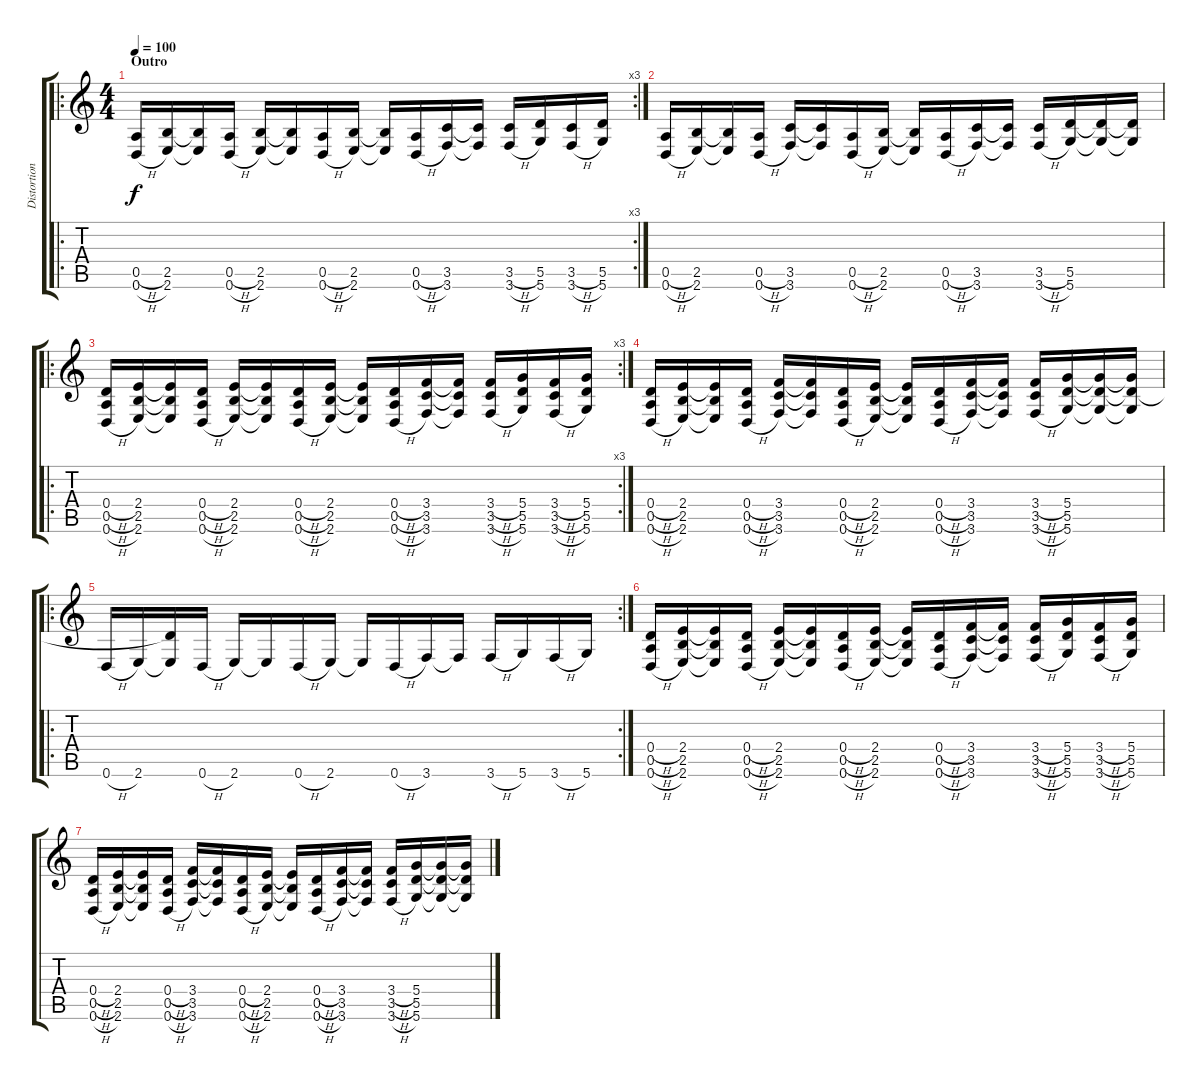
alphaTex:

\track ("Distortion Guitar" "Distortion") {instrument distortionguitar}
\staff {score tabs}
\tuning (E4 B3 G3 D3 A2 D2) {hide}
\ro
\rc 3
\ts (4 4)
\section ("" "Outro")
\tempo 100
\clef g2
\ks c
(0.5{h} 0.6{h}).16{dy f} (2.5 2.6).16 (2.5{t} 2.6{t}).16 (0.5{h} 0.6{h}).16 (2.5 2.6).16 (2.5{t} 2.6{t}).16 (0.5{h} 0.6{h}).16 (2.5 2.6).16 (2.5{t} 2.6{t}).16 (0.5{h} 0.6{h}).16 (3.5 3.6).16 (3.5{t} 3.6{t}).16 (3.5{h} 3.6{h}).16 (5.5 5.6).16 (3.5{h} 3.6{h}).16 (5.5 5.6).16 |
(0.5{h} 0.6{h}).16 (2.5 2.6).16 (2.5{t} 2.6{t}).16 (0.5{h} 0.6{h}).16 (3.5 3.6).16 (3.5{t} 3.6{t}).16 (0.5{h} 0.6{h}).16 (2.5 2.6).16 (2.5{t} 2.6{t}).16 (0.5{h} 0.6{h}).16 (3.5 3.6).16 (3.5{t} 3.6{t}).16 (3.5{h} 3.6{h}).16 (5.5 5.6).16 (5.5{t} 5.6{t}).16 (5.5{t} 5.6{t}).16 |
\ro
\rc 3
(0.4{h} 0.5{h} 0.6{h}).16 (2.4 2.5 2.6).16 (2.4{t} 2.5{t} 2.6{t}).16 (0.4{h} 0.5{h} 0.6{h}).16 (2.4 2.5 2.6).16 (2.4{t} 2.5{t} 2.6{t}).16 (0.4{h} 0.5{h} 0.6{h}).16 (2.4 2.5 2.6).16 (2.4{t} 2.5{t} 2.6{t}).16 (0.4{h} 0.5{h} 0.6{h}).16 (3.4 3.5 3.6).16 (3.4{t} 3.5{t} 3.6{t}).16 (3.4{h} 3.5{h} 3.6{h}).16 (5.4 5.5 5.6).16 (3.4{h} 3.5{h} 3.6{h}).16 (5.4 5.5 5.6).16 |
(0.4{h} 0.5{h} 0.6{h}).16 (2.4 2.5 2.6).16 (2.4{t} 2.5{t} 2.6{t}).16 (0.4{h} 0.5{h} 0.6{h}).16 (3.4 3.5 3.6).16 (3.4{t} 3.5{t} 3.6{t}).16 (0.4{h} 0.5{h} 0.6{h}).16 (2.4 2.5 2.6).16 (2.4{t} 2.5{t} 2.6{t}).16 (0.4{h} 0.5{h} 0.6{h}).16 (3.4 3.5 3.6).16 (3.4{t} 3.5{t} 3.6{t}).16 (3.4{h} 3.5{h} 3.6{h}).16 (5.4 5.5 5.6).16 (5.4{t} 5.5{t} 5.6{t}).16 (5.4{t} 5.5{t} 5.6{t}).16 |
\ro
\rc 2
0.6{h}.16 2.6.16 (5.5{t} 2.6{t}).16 0.6{h}.16 2.6.16 2.6{t}.16 0.6{h}.16 2.6.16 2.6{t}.16 0.6{h}.16 3.6.16 3.6{t}.16 3.6{h}.16 5.6.16 3.6{h}.16 5.6.16 |
(0.4{h} 0.5{h} 0.6{h}).16 (2.4 2.5 2.6).16 (2.4{t} 2.5{t} 2.6{t}).16 (0.4{h} 0.5{h} 0.6{h}).16 (2.4 2.5 2.6).16 (2.4{t} 2.5{t} 2.6{t}).16 (0.4{h} 0.5{h} 0.6{h}).16 (2.4 2.5 2.6).16 (2.4{t} 2.5{t} 2.6{t}).16 (0.4{h} 0.5{h} 0.6{h}).16 (3.4 3.5 3.6).16 (3.4{t} 3.5{t} 3.6{t}).16 (3.4{h} 3.5{h} 3.6{h}).16 (5.4 5.5 5.6).16 (3.4{h} 3.5{h} 3.6{h}).16 (5.4 5.5 5.6).16 |
(0.4{h} 0.5{h} 0.6{h}).16 (2.4 2.5 2.6).16 (2.4{t} 2.5{t} 2.6{t}).16 (0.4{h} 0.5{h} 0.6{h}).16 (3.4 3.5 3.6).16 (3.4{t} 3.5{t} 3.6{t}).16 (0.4{h} 0.5{h} 0.6{h}).16 (2.4 2.5 2.6).16 (2.4{t} 2.5{t} 2.6{t}).16 (0.4{h} 0.5{h} 0.6{h}).16 (3.4 3.5 3.6).16 (3.4{t} 3.5{t} 3.6{t}).16 (3.4{h} 3.5{h} 3.6{h}).16 (5.4 5.5 5.6).16 (5.4{t} 5.5{t} 5.6{t}).16 (5.4{t} 5.5{t} 5.6{t}).16
